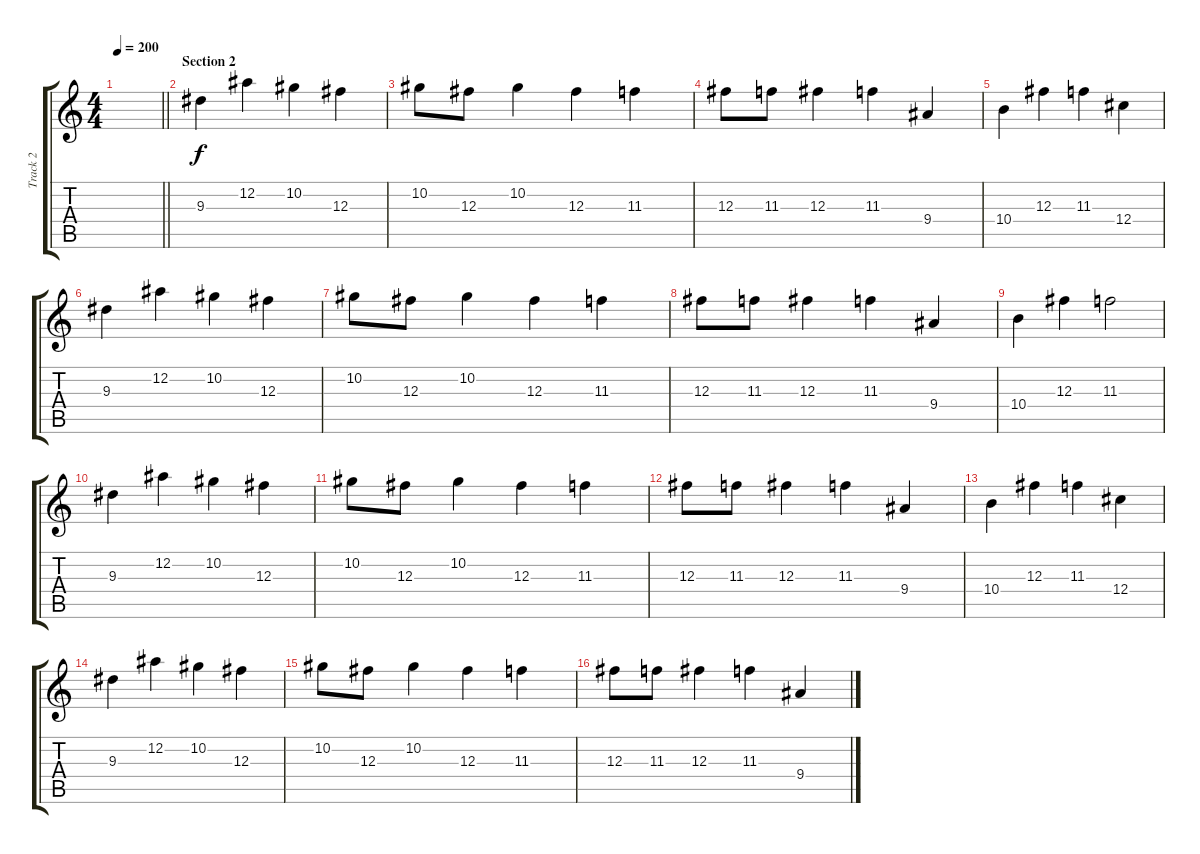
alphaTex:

\track ("Track 2" "Track 2") {instrument acousticguitarsteel}
\staff {score tabs}
\tuning (Eb4 Bb3 Gb3 Db3 Ab2 Eb2) {hide}
\ts (4 4)
\tempo 200
\clef g2
\barLineRight lightlight
\ks c
|
\section ("" "Section 2")
9.3.4 12.2.4 10.2.4 12.3.4 |
10.2.8 12.3.8 10.2.4 12.3.4 11.3.4 |
12.3.8 11.3.8 12.3.4 11.3.4 9.4.4 |
10.4.4 12.3.4 11.3.4 12.4.4 |
9.3.4 12.2.4 10.2.4 12.3.4 |
10.2.8 12.3.8 10.2.4 12.3.4 11.3.4 |
12.3.8 11.3.8 12.3.4 11.3.4 9.4.4 |
10.4.4 12.3.4 11.3.2 |
9.3.4 12.2.4 10.2.4 12.3.4 |
10.2.8 12.3.8 10.2.4 12.3.4 11.3.4 |
12.3.8 11.3.8 12.3.4 11.3.4 9.4.4 |
10.4.4 12.3.4 11.3.4 12.4.4 |
9.3.4 12.2.4 10.2.4 12.3.4 |
10.2.8 12.3.8 10.2.4 12.3.4 11.3.4 |
12.3.8 11.3.8 12.3.4 11.3.4 9.4.4
